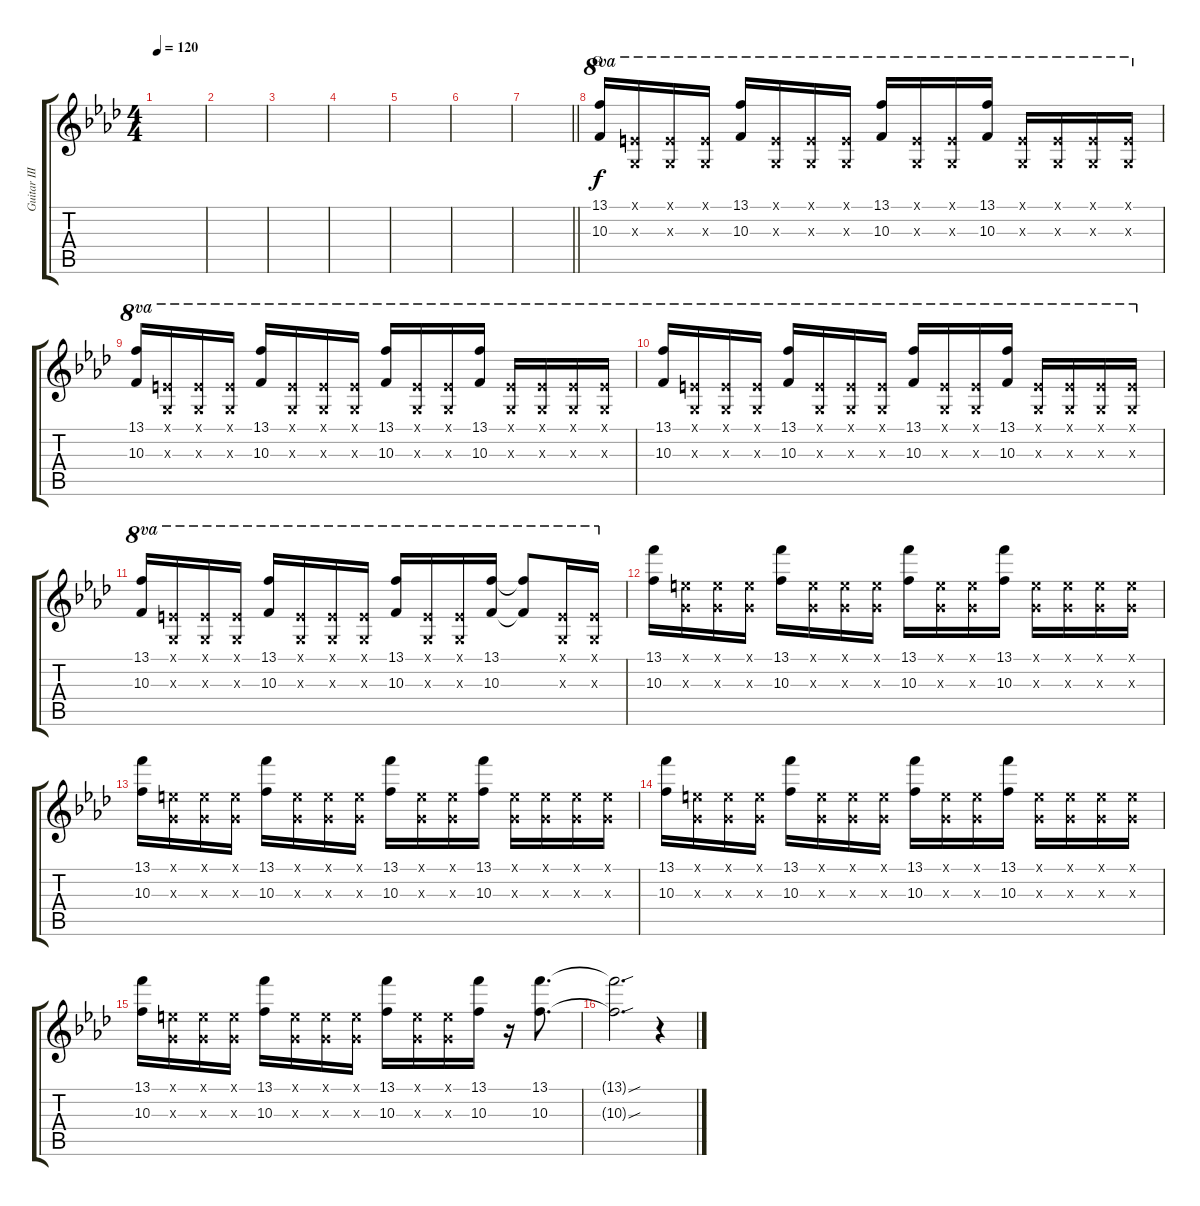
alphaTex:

\track ("Guitar III" "Guitar III") {instrument overdrivenguitar}
\staff {score tabs}
\tuning (E4 B3 G3 D3 A2 E2) {hide}
\ts (4 4)
\tempo 120
\clef g2
\ks ab
|
|
|
|
|
|
\barLineRight lightlight
|
\section ("" "G")
(13.1 10.3).16{ot 8va} (0.1{x} 0.3{x}).16{ot 8va} (0.1{x} 0.3{x}).16{ot 8va} (0.1{x} 0.3{x}).16{ot 8va} (13.1 10.3).16{ot 8va} (0.1{x} 0.3{x}).16{ot 8va} (0.1{x} 0.3{x}).16{ot 8va} (0.1{x} 0.3{x}).16{ot 8va} (13.1 10.3).16{ot 8va} (0.1{x} 0.3{x}).16{ot 8va} (0.1{x} 0.3{x}).16{ot 8va} (13.1 10.3).16{ot 8va} (0.1{x} 0.3{x}).16{ot 8va} (0.1{x} 0.3{x}).16{ot 8va} (0.1{x} 0.3{x}).16{ot 8va} (0.1{x} 0.3{x}).16{ot 8va} |
(13.1 10.3).16{ot 8va} (0.1{x} 0.3{x}).16{ot 8va} (0.1{x} 0.3{x}).16{ot 8va} (0.1{x} 0.3{x}).16{ot 8va} (13.1 10.3).16{ot 8va} (0.1{x} 0.3{x}).16{ot 8va} (0.1{x} 0.3{x}).16{ot 8va} (0.1{x} 0.3{x}).16{ot 8va} (13.1 10.3).16{ot 8va} (0.1{x} 0.3{x}).16{ot 8va} (0.1{x} 0.3{x}).16{ot 8va} (13.1 10.3).16{ot 8va} (0.1{x} 0.3{x}).16{ot 8va} (0.1{x} 0.3{x}).16{ot 8va} (0.1{x} 0.3{x}).16{ot 8va} (0.1{x} 0.3{x}).16{ot 8va} |
(13.1 10.3).16{ot 8va} (0.1{x} 0.3{x}).16{ot 8va} (0.1{x} 0.3{x}).16{ot 8va} (0.1{x} 0.3{x}).16{ot 8va} (13.1 10.3).16{ot 8va} (0.1{x} 0.3{x}).16{ot 8va} (0.1{x} 0.3{x}).16{ot 8va} (0.1{x} 0.3{x}).16{ot 8va} (13.1 10.3).16{ot 8va} (0.1{x} 0.3{x}).16{ot 8va} (0.1{x} 0.3{x}).16{ot 8va} (13.1 10.3).16{ot 8va} (0.1{x} 0.3{x}).16{ot 8va} (0.1{x} 0.3{x}).16{ot 8va} (0.1{x} 0.3{x}).16{ot 8va} (0.1{x} 0.3{x}).16{ot 8va} |
(13.1 10.3).16{ot 8va} (0.1{x} 0.3{x}).16{ot 8va} (0.1{x} 0.3{x}).16{ot 8va} (0.1{x} 0.3{x}).16{ot 8va} (13.1 10.3).16{ot 8va} (0.1{x} 0.3{x}).16{ot 8va} (0.1{x} 0.3{x}).16{ot 8va} (0.1{x} 0.3{x}).16{ot 8va} (13.1 10.3).16{ot 8va} (0.1{x} 0.3{x}).16{ot 8va} (0.1{x} 0.3{x}).16{ot 8va} (13.1 10.3).16{ot 8va} (13.1{t} 10.3{t}).8{ot 8va} (0.1{x} 0.3{x}).16{ot 8va} (0.1{x} 0.3{x}).16{ot 8va} |
(13.1 10.3).16 (0.1{x} 0.3{x}).16 (0.1{x} 0.3{x}).16 (0.1{x} 0.3{x}).16 (13.1 10.3).16 (0.1{x} 0.3{x}).16 (0.1{x} 0.3{x}).16 (0.1{x} 0.3{x}).16 (13.1 10.3).16 (0.1{x} 0.3{x}).16 (0.1{x} 0.3{x}).16 (13.1 10.3).16 (0.1{x} 0.3{x}).16 (0.1{x} 0.3{x}).16 (0.1{x} 0.3{x}).16 (0.1{x} 0.3{x}).16 |
(13.1 10.3).16 (0.1{x} 0.3{x}).16 (0.1{x} 0.3{x}).16 (0.1{x} 0.3{x}).16 (13.1 10.3).16 (0.1{x} 0.3{x}).16 (0.1{x} 0.3{x}).16 (0.1{x} 0.3{x}).16 (13.1 10.3).16 (0.1{x} 0.3{x}).16 (0.1{x} 0.3{x}).16 (13.1 10.3).16 (0.1{x} 0.3{x}).16 (0.1{x} 0.3{x}).16 (0.1{x} 0.3{x}).16 (0.1{x} 0.3{x}).16 |
(13.1 10.3).16 (0.1{x} 0.3{x}).16 (0.1{x} 0.3{x}).16 (0.1{x} 0.3{x}).16 (13.1 10.3).16 (0.1{x} 0.3{x}).16 (0.1{x} 0.3{x}).16 (0.1{x} 0.3{x}).16 (13.1 10.3).16 (0.1{x} 0.3{x}).16 (0.1{x} 0.3{x}).16 (13.1 10.3).16 (0.1{x} 0.3{x}).16 (0.1{x} 0.3{x}).16 (0.1{x} 0.3{x}).16 (0.1{x} 0.3{x}).16 |
(13.1 10.3).16 (0.1{x} 0.3{x}).16 (0.1{x} 0.3{x}).16 (0.1{x} 0.3{x}).16 (13.1 10.3).16 (0.1{x} 0.3{x}).16 (0.1{x} 0.3{x}).16 (0.1{x} 0.3{x}).16 (13.1 10.3).16 (0.1{x} 0.3{x}).16 (0.1{x} 0.3{x}).16 (13.1 10.3).16 r.16 (13.1 10.3).8{d} |
(13.1{sou t} 10.3{sou t}).2{d} r.4
